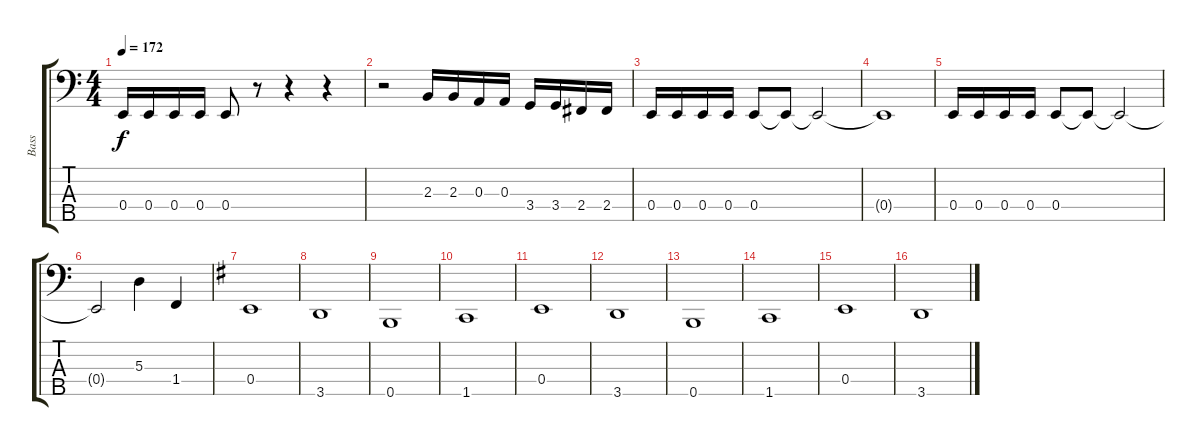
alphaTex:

\track ("Bass" "Bass") {instrument electricbassfinger}
\staff {score tabs}
\tuning (G2 D2 A1 E1 B0) {hide}
\ts (4 4)
\tempo 172
\clef f4
\ks c
0.4.16{dy f} 0.4.16 0.4.16 0.4.16 0.4.8 r.8 r.4 r.4 |
r.2 2.3.16 2.3.16 0.3.16 0.3.16 3.4.16 3.4.16 2.4.16 2.4.16 |
0.4.16 0.4.16 0.4.16 0.4.16 0.4.8 0.4{t}.8 0.4{t}.2 |
0.4{t}.1 |
0.4.16 0.4.16 0.4.16 0.4.16 0.4.8 0.4{t}.8 0.4{t}.2 |
0.4{t}.2 5.3.4 1.4.4 |
\ks eminor
0.4.1 |
3.5.1 |
0.5.1 |
1.5.1 |
0.4.1 |
3.5.1 |
0.5.1 |
1.5.1 |
0.4.1 |
3.5.1
